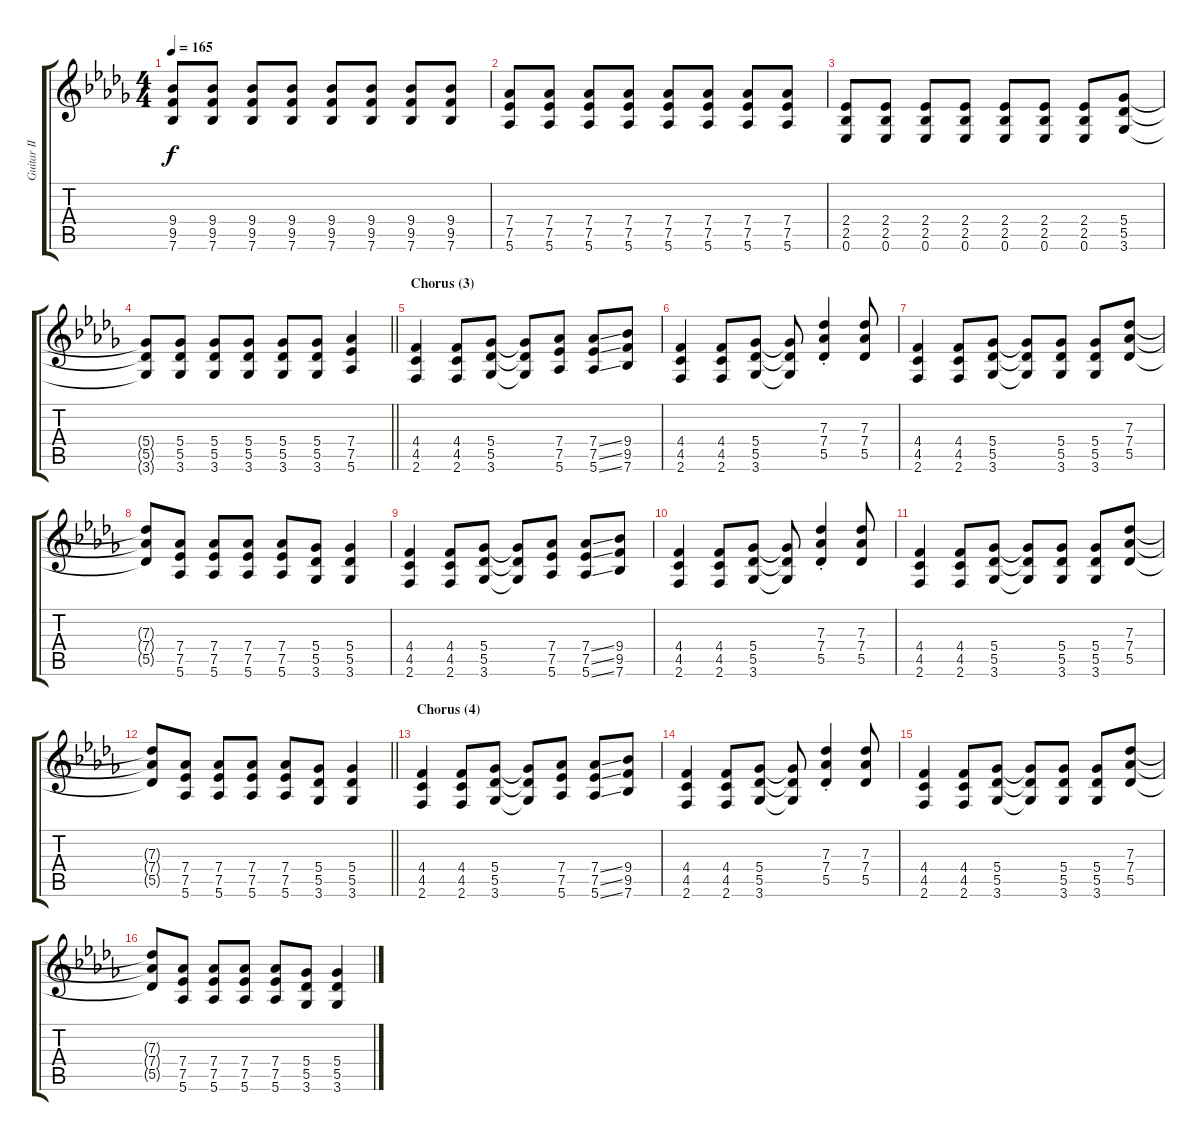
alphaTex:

\track ("Guitar II" "Guitar II") {instrument distortionguitar}
\staff {score tabs}
\tuning (Eb4 Bb3 Gb3 Db3 Ab2 Eb2) {hide}
\ts (4 4)
\tempo 165
\clef g2
\ks bbminor
(9.4 9.5 7.6).8{dy f} (9.4 9.5 7.6).8 (9.4 9.5 7.6).8 (9.4 9.5 7.6).8 (9.4 9.5 7.6).8 (9.4 9.5 7.6).8 (9.4 9.5 7.6).8 (9.4 9.5 7.6).8 |
(7.4 7.5 5.6).8 (7.4 7.5 5.6).8 (7.4 7.5 5.6).8 (7.4 7.5 5.6).8 (7.4 7.5 5.6).8 (7.4 7.5 5.6).8 (7.4 7.5 5.6).8 (7.4 7.5 5.6).8 |
(2.4 2.5 0.6).8 (2.4 2.5 0.6).8 (2.4 2.5 0.6).8 (2.4 2.5 0.6).8 (2.4 2.5 0.6).8 (2.4 2.5 0.6).8 (2.4 2.5 0.6).8 (5.4 5.5 3.6).8 |
\barLineRight lightlight
(5.4{t} 5.5{t} 3.6{t}).8 (5.4 5.5 3.6).8 (5.4 5.5 3.6).8 (5.4 5.5 3.6).8 (5.4 5.5 3.6).8 (5.4 5.5 3.6).8 (7.4 7.5 5.6).4 |
\section ("" "Chorus (3)")
(4.4 4.5 2.6).4 (4.4 4.5 2.6).8 (5.4 5.5 3.6).8 (5.4{t} 5.5{t} 3.6{t}).8 (7.4 7.5 5.6).8 (7.4{ss} 7.5{ss} 5.6{ss}).8 (9.4 9.5 7.6).8 |
(4.4 4.5 2.6).4 (4.4 4.5 2.6).8 (5.4 5.5 3.6).8 (5.4{t} 5.5{t} 3.6{t}).8 (7.3{st} 7.4{st} 5.5{st}).4 (7.3 7.4 5.5).8 |
(4.4 4.5 2.6).4 (4.4 4.5 2.6).8 (5.4 5.5 3.6).8 (5.4{t} 5.5{t} 3.6{t}).8 (5.4 5.5 3.6).8 (5.4 5.5 3.6).8 (7.3 7.4 5.5).8 |
(7.3{t} 7.4{t} 5.5{t}).8 (7.4 7.5 5.6).8 (7.4 7.5 5.6).8 (7.4 7.5 5.6).8 (7.4 7.5 5.6).8 (5.4 5.5 3.6).8 (5.4 5.5 3.6).4 |
(4.4 4.5 2.6).4 (4.4 4.5 2.6).8 (5.4 5.5 3.6).8 (5.4{t} 5.5{t} 3.6{t}).8 (7.4 7.5 5.6).8 (7.4{ss} 7.5{ss} 5.6{ss}).8 (9.4 9.5 7.6).8 |
(4.4 4.5 2.6).4 (4.4 4.5 2.6).8 (5.4 5.5 3.6).8 (5.4{t} 5.5{t} 3.6{t}).8 (7.3{st} 7.4{st} 5.5{st}).4 (7.3 7.4 5.5).8 |
(4.4 4.5 2.6).4 (4.4 4.5 2.6).8 (5.4 5.5 3.6).8 (5.4{t} 5.5{t} 3.6{t}).8 (5.4 5.5 3.6).8 (5.4 5.5 3.6).8 (7.3 7.4 5.5).8 |
\barLineRight lightlight
(7.3{t} 7.4{t} 5.5{t}).8 (7.4 7.5 5.6).8 (7.4 7.5 5.6).8 (7.4 7.5 5.6).8 (7.4 7.5 5.6).8 (5.4 5.5 3.6).8 (5.4 5.5 3.6).4 |
\section ("" "Chorus (4)")
(4.4 4.5 2.6).4 (4.4 4.5 2.6).8 (5.4 5.5 3.6).8 (5.4{t} 5.5{t} 3.6{t}).8 (7.4 7.5 5.6).8 (7.4{ss} 7.5{ss} 5.6{ss}).8 (9.4 9.5 7.6).8 |
(4.4 4.5 2.6).4 (4.4 4.5 2.6).8 (5.4 5.5 3.6).8 (5.4{t} 5.5{t} 3.6{t}).8 (7.3{st} 7.4{st} 5.5{st}).4 (7.3 7.4 5.5).8 |
(4.4 4.5 2.6).4 (4.4 4.5 2.6).8 (5.4 5.5 3.6).8 (5.4{t} 5.5{t} 3.6{t}).8 (5.4 5.5 3.6).8 (5.4 5.5 3.6).8 (7.3 7.4 5.5).8 |
(7.3{t} 7.4{t} 5.5{t}).8 (7.4 7.5 5.6).8 (7.4 7.5 5.6).8 (7.4 7.5 5.6).8 (7.4 7.5 5.6).8 (5.4 5.5 3.6).8 (5.4 5.5 3.6).4
